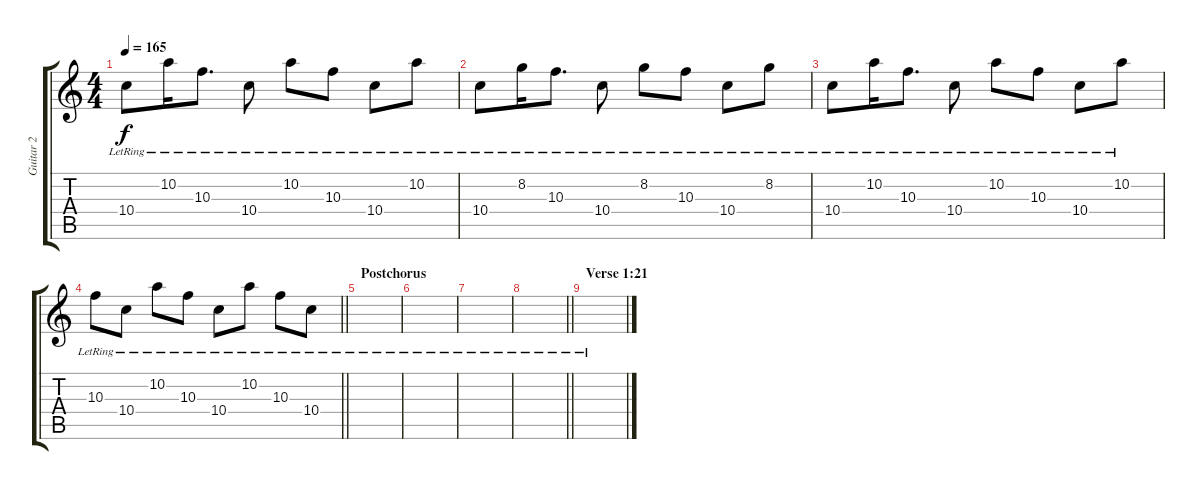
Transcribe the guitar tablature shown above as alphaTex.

\track ("Guitar 2" "Guitar 2") {instrument distortionguitar}
\staff {score tabs}
\tuning (E4 B3 G3 D3 A2 E2) {hide}
\ts (4 4)
\tempo 165
\clef g2
\ks c
10.4{lr}.8{dy f} 10.2{lr}.16 10.3{lr}.8{d} 10.4{lr}.8 10.2{lr}.8 10.3{lr}.8 10.4{lr}.8 10.2{lr}.8 |
10.4{lr}.8 8.2{lr}.16 10.3{lr}.8{d} 10.4{lr}.8 8.2{lr}.8 10.3{lr}.8 10.4{lr}.8 8.2{lr}.8 |
10.4{lr}.8 10.2{lr}.16 10.3{lr}.8{d} 10.4{lr}.8 10.2{lr}.8 10.3{lr}.8 10.4{lr}.8 10.2{lr}.8 |
\barLineRight lightlight
10.3{lr}.8 10.4{lr}.8 10.2{lr}.8 10.3{lr}.8 10.4{lr}.8 10.2{lr}.8 10.3{lr}.8 10.4{lr}.8 |
\section ("" "Postchorus")
|
|
|
\barLineRight lightlight
|
\section ("" "Verse 1:21")
